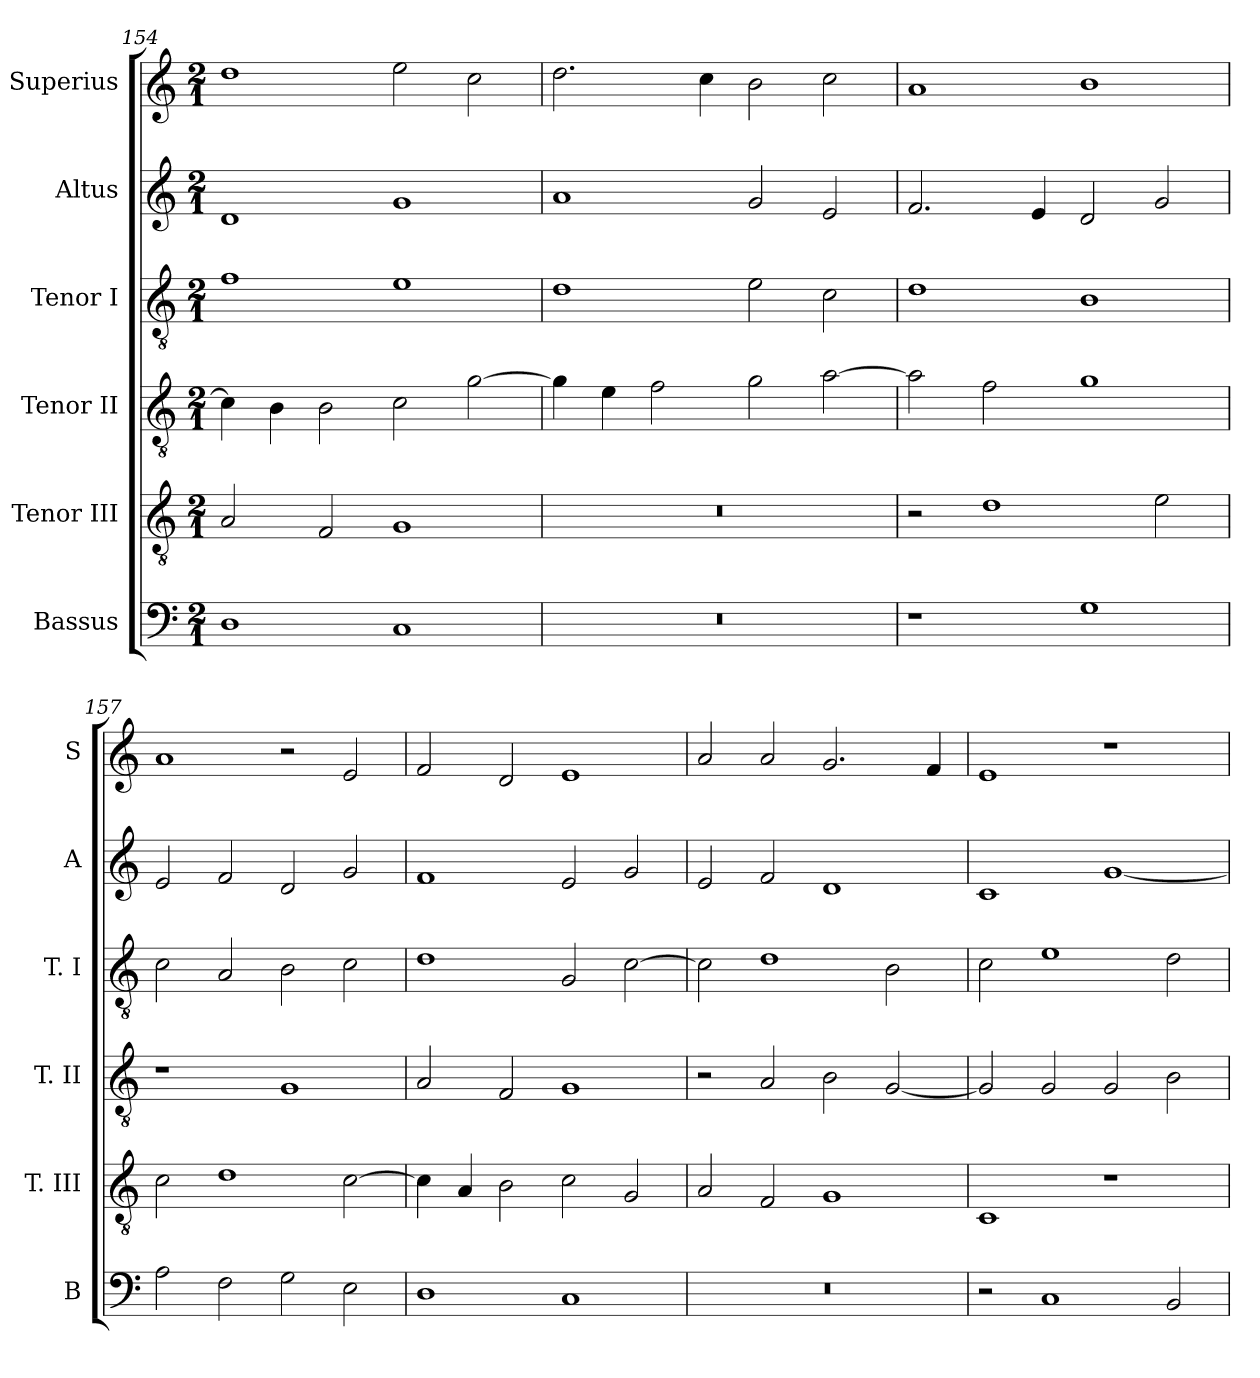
**kern	**kern	**kern	**kern	**kern	**kern
*part6	*part5	*part4	*part3	*part2	*part1
*staff6	*staff5	*staff4	*staff3	*staff2	*staff1
*I"Bassus	*I"Tenor III	*I"Tenor II	*I"Tenor I	*I"Altus	*I"Superius
*I'B	*I'T. III	*I'T. II	*I'T. I	*I'A	*I'S
*clefF4	*clefGv2	*clefGv2	*clefGv2	*clefG2	*clefG2
*k[]	*k[]	*k[]	*k[]	*k[]	*k[]
*C:	*C:	*C:	*C:	*C:	*C:
*M2/1	*M2/1	*M2/1	*M2/1	*M2/1	*M2/1
=154	=154	=154	=154	=154	=154
1D	2A	4c]	1f	1d	1dd
.	.	4B	.	.	.
.	2F	2B	.	.	.
1C	1G	2c	1e	1g	2ee
.	.	[2g	.	.	2cc
=155	=155	=155	=155	=155	=155
0r	0r	4g]	1d	1a	2.dd
.	.	4e	.	.	.
.	.	2f	.	.	.
.	.	.	.	.	4cc
.	.	2g	2e	2g	2b
.	.	[2a	2c	2e	2cc
=156	=156	=156	=156	=156	=156
1r	2r	2a]	1d	2.f	1a
.	1d	2f	.	.	.
.	.	.	.	4e	.
1G	.	1g	1B	2d	1b
.	2e	.	.	2g	.
=157	=157	=157	=157	=157	=157
2A	2c	1r	2c	2e	1a
2F	1d	.	2A	2f	.
2G	.	1G	2B	2d	2r
2E	[2c	.	2c	2g	2e
=158	=158	=158	=158	=158	=158
1D	4c]	2A	1d	1f	2f
.	4A	.	.	.	.
.	2B	2F	.	.	2d
1C	2c	1G	2G	2e	1e
.	2G	.	[2c	2g	.
=159	=159	=159	=159	=159	=159
0r	2A	2r	2c]	2e	2a
.	2F	2A	1d	2f	2a
.	1G	2B	.	1d	2.g
.	.	[2G	2B	.	.
.	.	.	.	.	4f
=160	=160	=160	=160	=160	=160
2r	1C	2G]	2c	1c	1e
1C	.	2G	1e	.	.
.	1r	2G	.	[1g	1r
2BB	.	2B	2d	.	.
=	=	=	=	=	=
*-	*-	*-	*-	*-	*-
